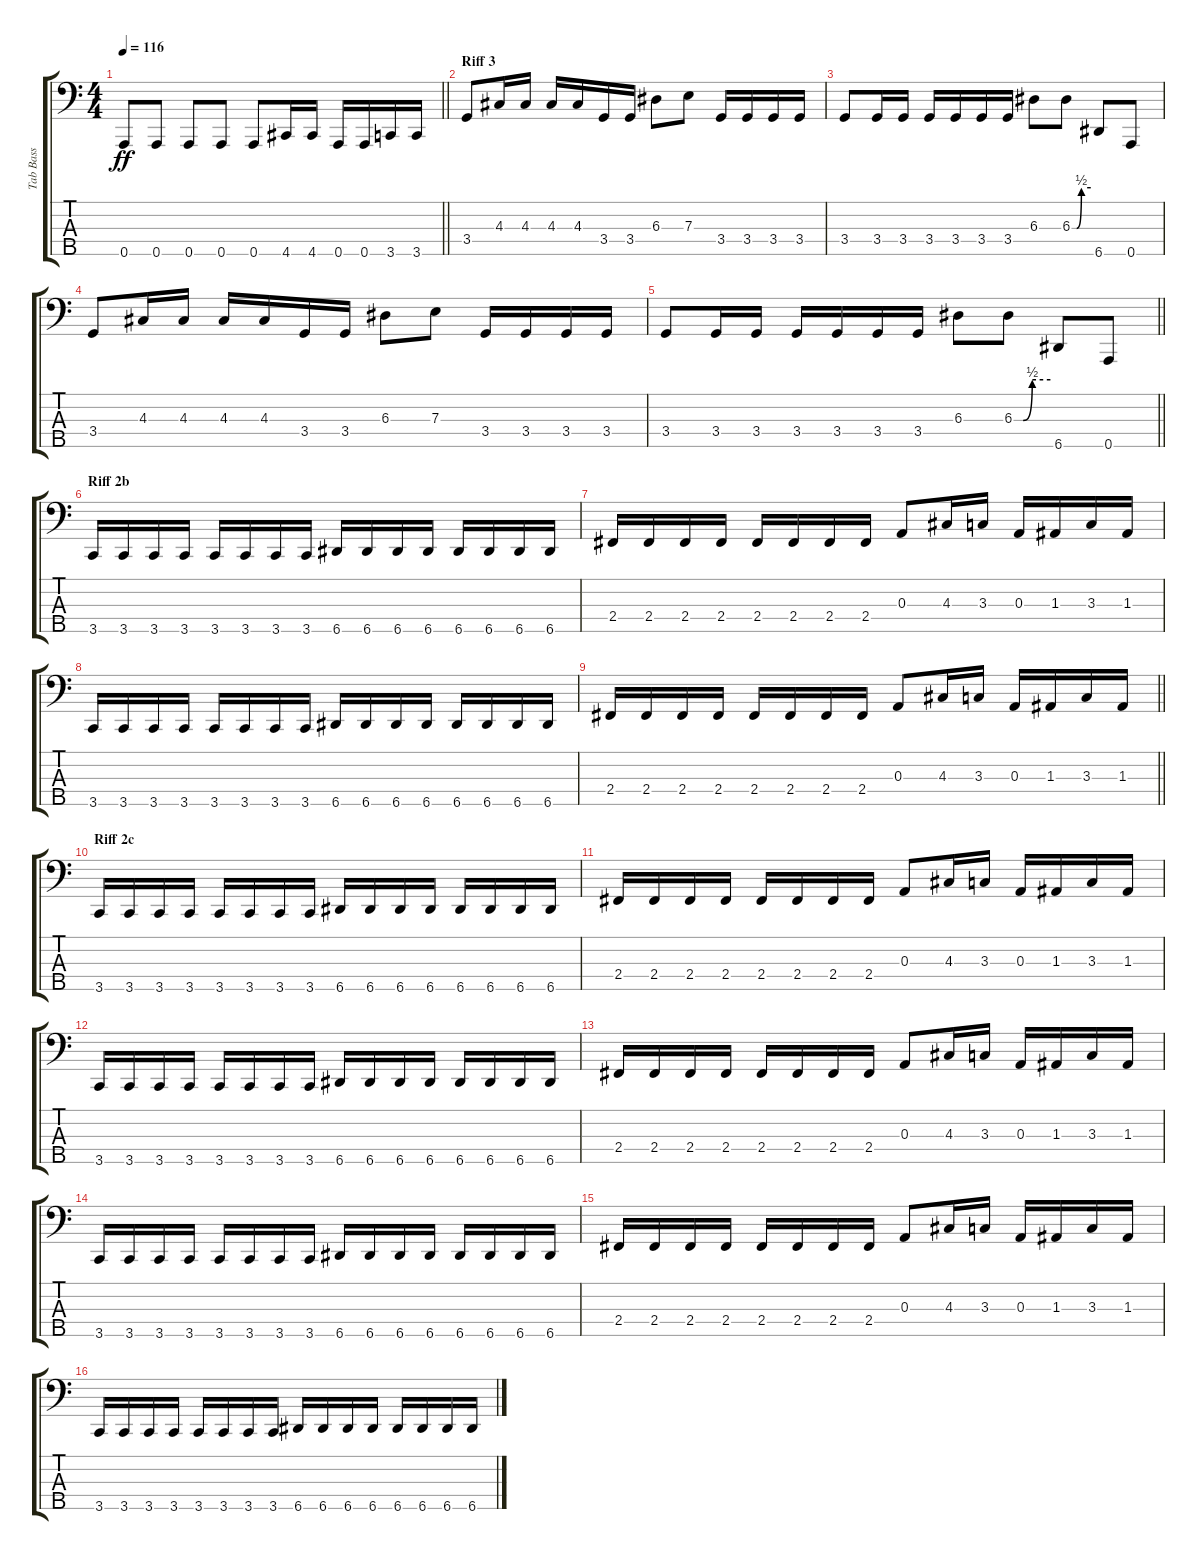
\track ("Tab Bass" "Tab Bass") {instrument electricbasspick}
\staff {score tabs}
\tuning (G2 D2 A1 E1 A0) {hide}
\ts (4 4)
\tempo 116
\clef f4
\barLineRight lightlight
\ks c
0.5.8{dy ff} 0.5.8 0.5.8 0.5.8 0.5.8 4.5.16 4.5.16 0.5.16 0.5.16 3.5.16 3.5.16 |
\section ("" "Riff 3")
3.4.8 4.3.16 4.3.16 4.3.16 4.3.16 3.4.16 3.4.16 6.3.8 7.3.8 3.4.16 3.4.16 3.4.16 3.4.16 |
3.4.8 3.4.16 3.4.16 3.4.16 3.4.16 3.4.16 3.4.16 6.3.8 6.3{be (custom 0 0 15 0 30 2 60 2)}.8 6.5.8 0.5.8 |
3.4.8 4.3.16 4.3.16 4.3.16 4.3.16 3.4.16 3.4.16 6.3.8 7.3.8 3.4.16 3.4.16 3.4.16 3.4.16 |
\barLineRight lightlight
3.4.8 3.4.16 3.4.16 3.4.16 3.4.16 3.4.16 3.4.16 6.3.8 6.3{be (custom 0 0 15 0 30 2 60 2)}.8 6.5.8 0.5.8 |
\section ("" "Riff 2b")
3.5.16 3.5.16 3.5.16 3.5.16 3.5.16 3.5.16 3.5.16 3.5.16 6.5.16 6.5.16 6.5.16 6.5.16 6.5.16 6.5.16 6.5.16 6.5.16 |
2.4.16 2.4.16 2.4.16 2.4.16 2.4.16 2.4.16 2.4.16 2.4.16 0.3.8 4.3.16 3.3.16 0.3.16 1.3.16 3.3.16 1.3.16 |
3.5.16 3.5.16 3.5.16 3.5.16 3.5.16 3.5.16 3.5.16 3.5.16 6.5.16 6.5.16 6.5.16 6.5.16 6.5.16 6.5.16 6.5.16 6.5.16 |
\barLineRight lightlight
2.4.16 2.4.16 2.4.16 2.4.16 2.4.16 2.4.16 2.4.16 2.4.16 0.3.8 4.3.16 3.3.16 0.3.16 1.3.16 3.3.16 1.3.16 |
\section ("" "Riff 2c")
3.5.16 3.5.16 3.5.16 3.5.16 3.5.16 3.5.16 3.5.16 3.5.16 6.5.16 6.5.16 6.5.16 6.5.16 6.5.16 6.5.16 6.5.16 6.5.16 |
2.4.16 2.4.16 2.4.16 2.4.16 2.4.16 2.4.16 2.4.16 2.4.16 0.3.8 4.3.16 3.3.16 0.3.16 1.3.16 3.3.16 1.3.16 |
3.5.16 3.5.16 3.5.16 3.5.16 3.5.16 3.5.16 3.5.16 3.5.16 6.5.16 6.5.16 6.5.16 6.5.16 6.5.16 6.5.16 6.5.16 6.5.16 |
2.4.16 2.4.16 2.4.16 2.4.16 2.4.16 2.4.16 2.4.16 2.4.16 0.3.8 4.3.16 3.3.16 0.3.16 1.3.16 3.3.16 1.3.16 |
3.5.16 3.5.16 3.5.16 3.5.16 3.5.16 3.5.16 3.5.16 3.5.16 6.5.16 6.5.16 6.5.16 6.5.16 6.5.16 6.5.16 6.5.16 6.5.16 |
2.4.16 2.4.16 2.4.16 2.4.16 2.4.16 2.4.16 2.4.16 2.4.16 0.3.8 4.3.16 3.3.16 0.3.16 1.3.16 3.3.16 1.3.16 |
3.5.16 3.5.16 3.5.16 3.5.16 3.5.16 3.5.16 3.5.16 3.5.16 6.5.16 6.5.16 6.5.16 6.5.16 6.5.16 6.5.16 6.5.16 6.5.16
